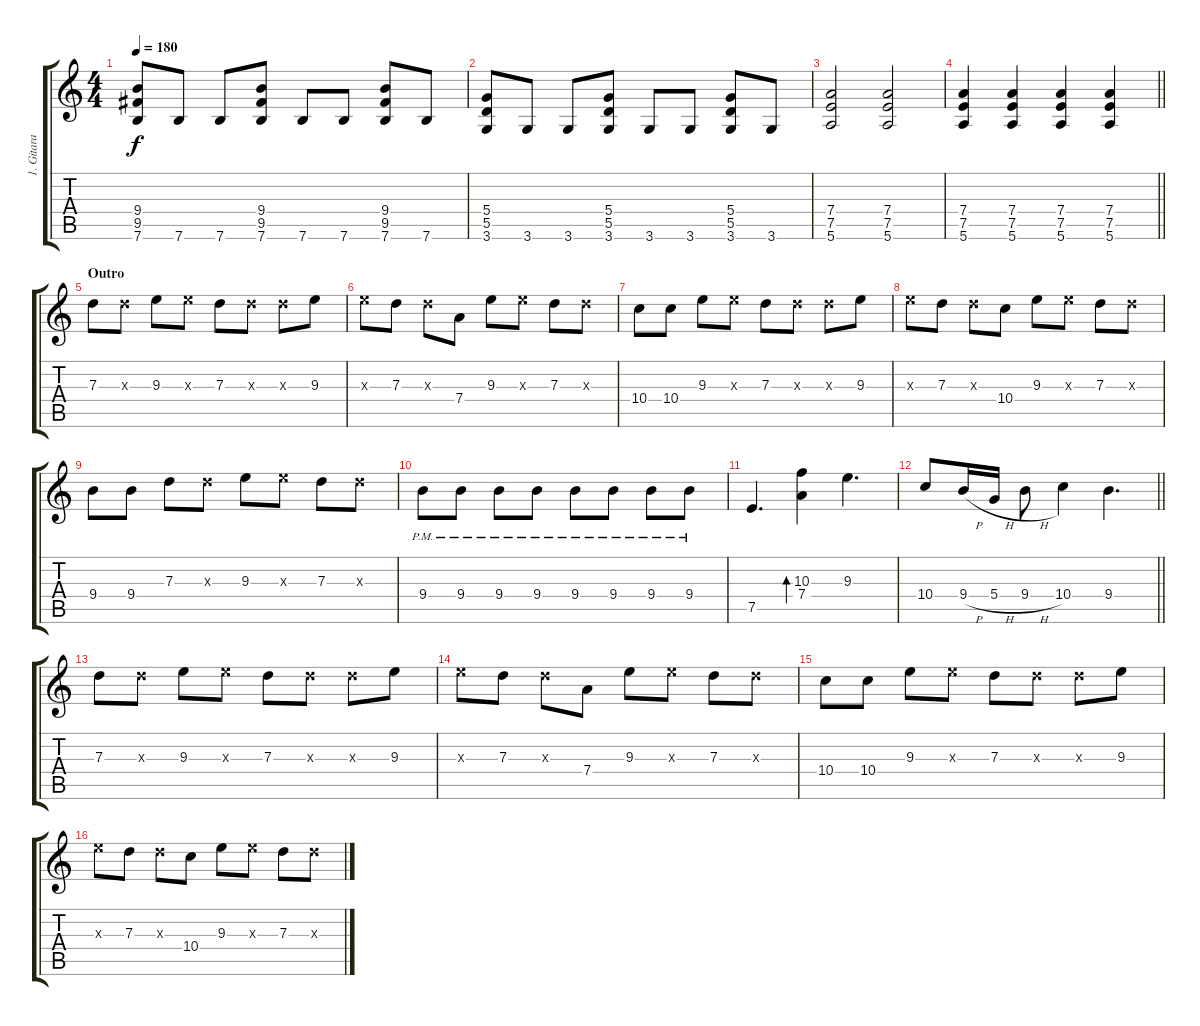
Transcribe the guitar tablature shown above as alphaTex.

\track ("1. Gitara" "1. Gitara") {instrument overdrivenguitar}
\staff {score tabs}
\tuning (E4 B3 G3 D3 A2 E2) {hide}
\ts (4 4)
\tempo 180
\clef g2
\ks c
(9.4 9.5 7.6).8{dy f} 7.6.8 7.6.8 (9.4 9.5 7.6).8 7.6.8 7.6.8 (9.4 9.5 7.6).8 7.6.8 |
(5.4 5.5 3.6).8 3.6.8 3.6.8 (5.4 5.5 3.6).8 3.6.8 3.6.8 (5.4 5.5 3.6).8 3.6.8 |
(7.4 7.5 5.6).2 (7.4 7.5 5.6).2 |
\barLineRight lightlight
(7.4 7.5 5.6).4 (7.4 7.5 5.6).4 (7.4 7.5 5.6).4 (7.4 7.5 5.6).4 |
\section ("" "Outro")
7.3.8 7.3{x}.8 9.3.8 9.3{x}.8 7.3.8 7.3{x}.8 7.3{x}.8 9.3.8 |
9.3{x}.8 7.3.8 7.3{x}.8 7.4.8 9.3.8 9.3{x}.8 7.3.8 7.3{x}.8 |
10.4.8 10.4.8 9.3.8 9.3{x}.8 7.3.8 7.3{x}.8 7.3{x}.8 9.3.8 |
9.3{x}.8 7.3.8 7.3{x}.8 10.4.8 9.3.8 9.3{x}.8 7.3.8 7.3{x}.8 |
9.4.8 9.4.8 7.3.8 7.3{x}.8 9.3.8 9.3{x}.8 7.3.8 7.3{x}.8 |
9.4{pm}.8 9.4{pm}.8 9.4{pm}.8 9.4{pm}.8 9.4{pm}.8 9.4{pm}.8 9.4{pm}.8 9.4{pm}.8 |
7.5.4{d} (10.3 7.4).4{bd 240} 9.3.4{d} |
\barLineRight lightlight
10.4.8 9.4{h}.16 5.4{h}.16 9.4{h}.8 10.4.4 9.4.4{d} |
7.3.8 7.3{x}.8 9.3.8 9.3{x}.8 7.3.8 7.3{x}.8 7.3{x}.8 9.3.8 |
9.3{x}.8 7.3.8 7.3{x}.8 7.4.8 9.3.8 9.3{x}.8 7.3.8 7.3{x}.8 |
10.4.8 10.4.8 9.3.8 9.3{x}.8 7.3.8 7.3{x}.8 7.3{x}.8 9.3.8 |
9.3{x}.8 7.3.8 7.3{x}.8 10.4.8 9.3.8 9.3{x}.8 7.3.8 7.3{x}.8
